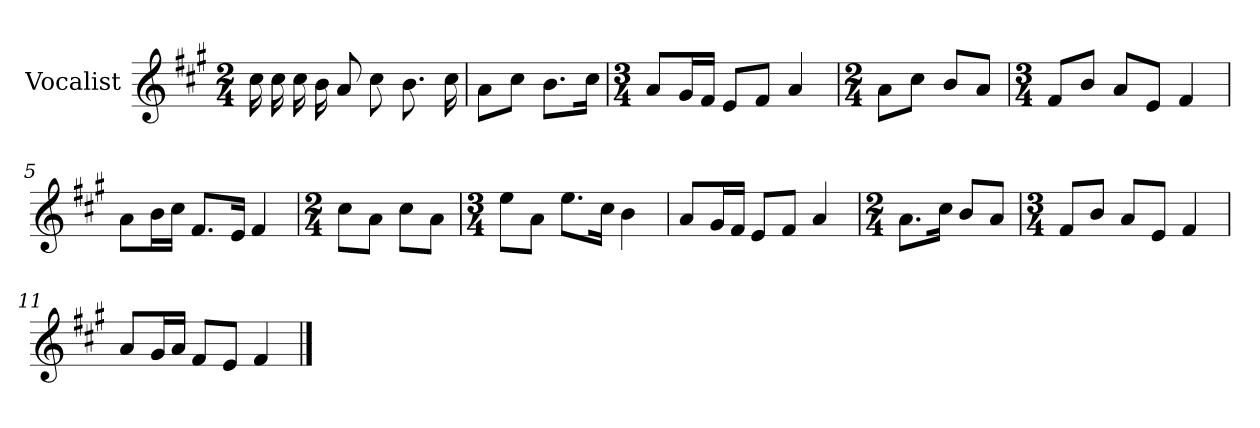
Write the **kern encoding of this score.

**kern
*part1
*staff1
*I"Vocalist
*k[f#c#g#]
*A:
*M2/4
=
16cc#
16cc#
16cc#
16b
8a
8cc#
8.b
16cc#
=1
8aL
8cc#J
8.bL
16cc#Jk
=2
*M3/4
8aL
16g#L
16f#JJ
8eL
8f#J
4a
=3
*M2/4
8aL
8cc#J
8bL
8aJ
=4
*M3/4
8f#L
8bJ
8aL
8eJ
4f#
=5
8aL
16bL
16cc#JJ
8.f#L
16eJk
4f#
=6
*M2/4
8cc#L
8aJ
8cc#L
8aJ
=7
*M3/4
8eeL
8aJ
8.eeL
16cc#Jk
4b
=8
8aL
16g#L
16f#JJ
8eL
8f#J
4a
=9
*M2/4
8.aL
16cc#Jk
8bL
8aJ
=10
*M3/4
8f#L
8bJ
8aL
8eJ
4f#
=11
8aL
16g#L
16aJJ
8f#L
8eJ
4f#
==
*-
